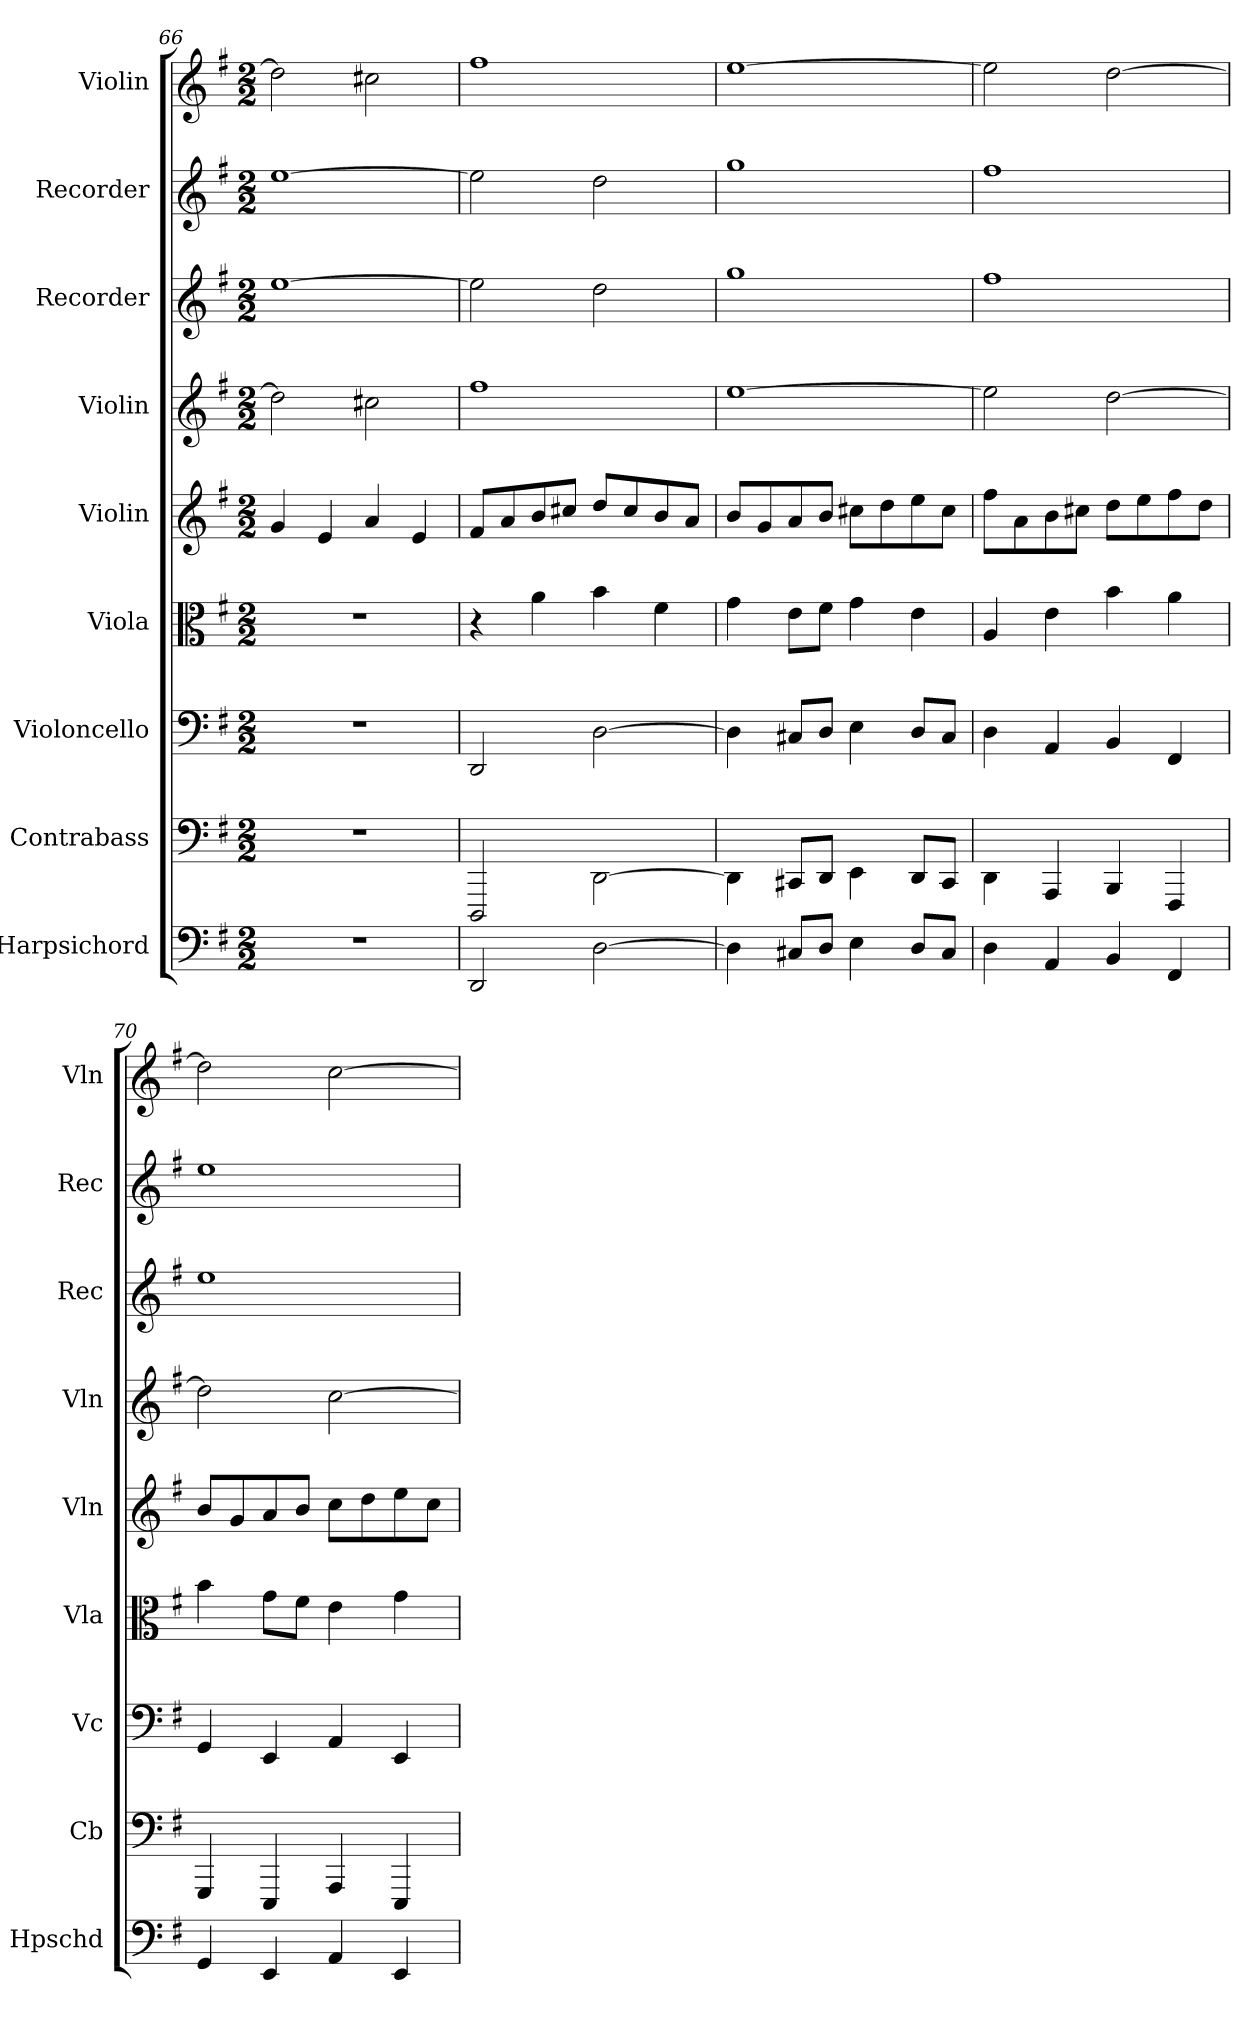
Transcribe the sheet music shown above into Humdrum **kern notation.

**kern	**kern	**kern	**kern	**kern	**kern	**kern	**kern	**kern
*part9	*part8	*part7	*part6	*part5	*part4	*part3	*part2	*part1
*staff9	*staff8	*staff7	*staff6	*staff5	*staff4	*staff3	*staff2	*staff1
*I"Harpsichord	*I"Contrabass	*I"Violoncello	*I"Viola	*I"Violin	*I"Violin	*I"Recorder	*I"Recorder	*I"Violin
*I'Hpschd	*I'Cb	*I'Vc	*I'Vla	*I'Vln	*I'Vln	*I'Rec	*I'Rec	*I'Vln
*clefF4	*clefF4	*clefF4	*clefC3	*clefG2	*clefG2	*clefG2	*clefG2	*clefG2
*	*ITrd7c12	*	*	*	*	*	*	*
*k[f#]	*k[f#]	*k[f#]	*k[f#]	*k[f#]	*k[f#]	*k[f#]	*k[f#]	*k[f#]
*G:	*G:	*G:	*G:	*G:	*G:	*G:	*G:	*G:
*M2/2	*M2/2	*M2/2	*M2/2	*M2/2	*M2/2	*M2/2	*M2/2	*M2/2
=66	=66	=66	=66	=66	=66	=66	=66	=66
1r	1r	1r	1r	4g/	2dd\]	[1ee\	[1ee\	2dd\]
.	.	.	.	4e/	.	.	.	.
.	.	.	.	4a/	2cc#X\	.	.	2cc#X\
.	.	.	.	4e/	.	.	.	.
=67	=67	=67	=67	=67	=67	=67	=67	=67
2DD/	2DDDD/	2DD/	4r	8f#/L	1ff#\	2ee\]	2ee\]	1ff#\
.	.	.	.	8a/	.	.	.	.
.	.	.	4a\	8b/	.	.	.	.
.	.	.	.	8cc#X/J	.	.	.	.
[2D\	[2DDD\	[2D\	4b\	8dd/L	.	2dd\	2dd\	.
.	.	.	.	8cc#/	.	.	.	.
.	.	.	4f#\	8b/	.	.	.	.
.	.	.	.	8a/J	.	.	.	.
=68	=68	=68	=68	=68	=68	=68	=68	=68
4D\]	4DDD\]	4D\]	4g\	8b/L	[1ee\	1gg\	1gg\	[1ee\
.	.	.	.	8g/	.	.	.	.
8C#X/L	8CCC#X/L	8C#X/L	8e\L	8a/	.	.	.	.
8D/J	8DDD/J	8D/J	8f#\J	8b/J	.	.	.	.
4E\	4EEE\	4E\	4g\	8cc#X\L	.	.	.	.
.	.	.	.	8dd\	.	.	.	.
8D/L	8DDD/L	8D/L	4e\	8ee\	.	.	.	.
8C#/J	8CCC#/J	8C#/J	.	8cc#\J	.	.	.	.
=69	=69	=69	=69	=69	=69	=69	=69	=69
4D\	4DDD\	4D\	4A/	8ff#\L	2ee\]	1ff#\	1ff#\	2ee\]
.	.	.	.	8a\	.	.	.	.
4AA/	4AAAA/	4AA/	4e\	8b\	.	.	.	.
.	.	.	.	8cc#X\J	.	.	.	.
4BB/	4BBBB/	4BB/	4b\	8dd\L	[2dd\	.	.	[2dd\
.	.	.	.	8ee\	.	.	.	.
4FF#/	4FFFF#/	4FF#/	4a\	8ff#\	.	.	.	.
.	.	.	.	8dd\J	.	.	.	.
=70	=70	=70	=70	=70	=70	=70	=70	=70
4GG/	4GGGG/	4GG/	4b\	8b/L	2dd\]	1ee\	1ee\	2dd\]
.	.	.	.	8g/	.	.	.	.
4EE/	4EEEE/	4EE/	8g\L	8a/	.	.	.	.
.	.	.	8f#\J	8b/J	.	.	.	.
4AA/	4AAAA/	4AA/	4e\	8cc\L	[2cc\	.	.	[2cc\
.	.	.	.	8dd\	.	.	.	.
4EE/	4EEEE/	4EE/	4g\	8ee\	.	.	.	.
.	.	.	.	8cc\J	.	.	.	.
=	=	=	=	=	=	=	=	=
*-	*-	*-	*-	*-	*-	*-	*-	*-
